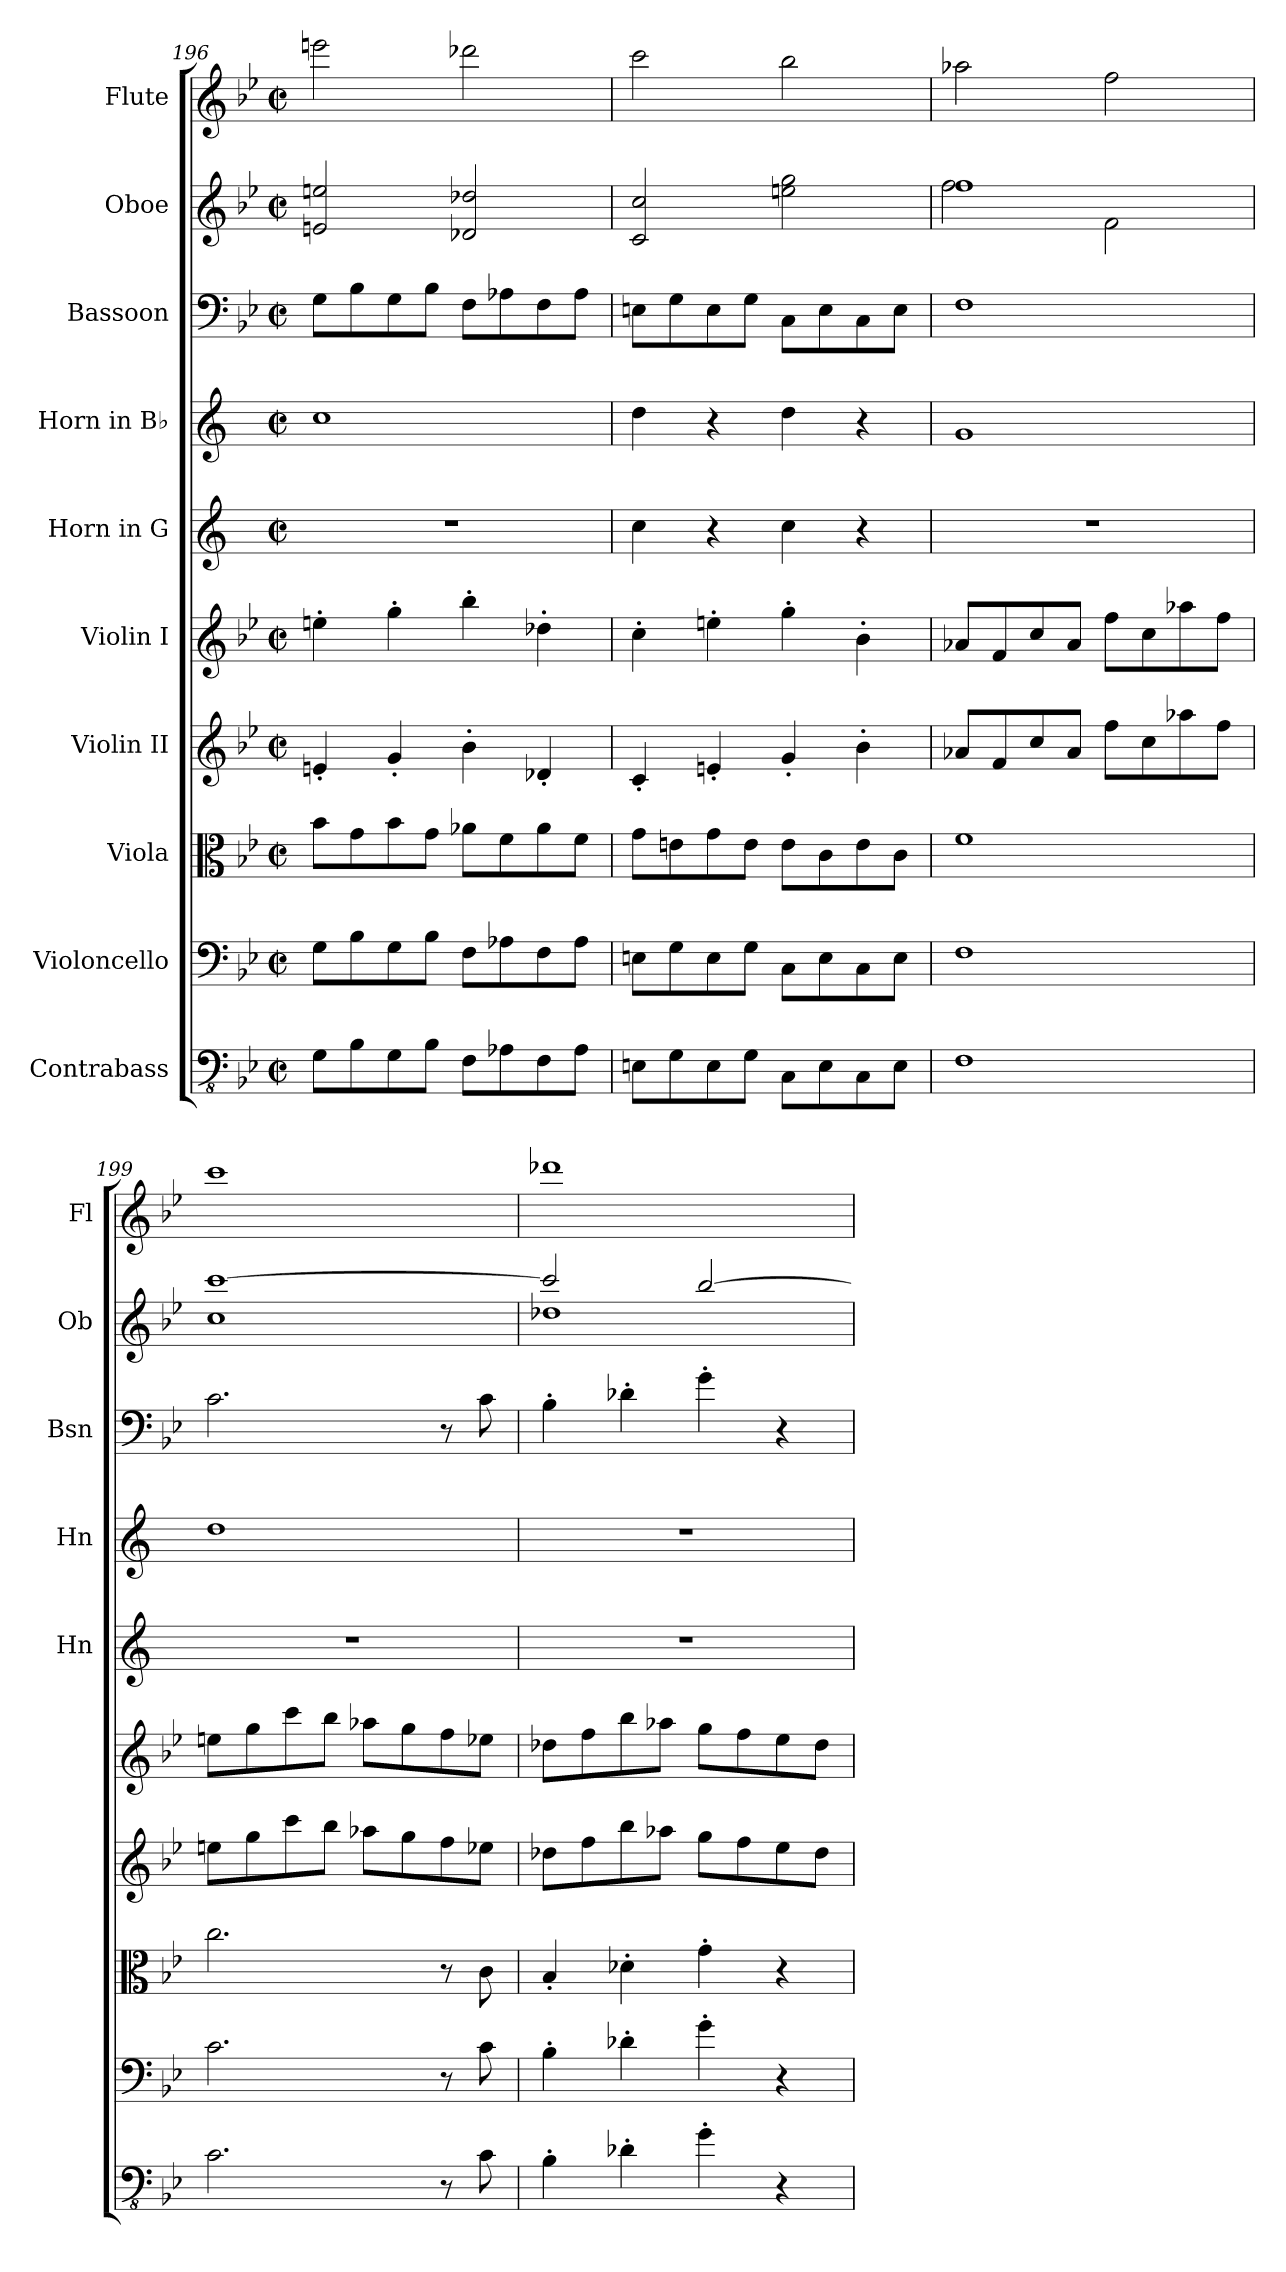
**kern	**kern	**kern	**kern	**kern	**kern	**kern	**kern	**kern	**kern
*part10	*part9	*part8	*part7	*part6	*part5	*part4	*part3	*part2	*part1
*staff10	*staff9	*staff8	*staff7	*staff6	*staff5	*staff4	*staff3	*staff2	*staff1
*I"Contrabass	*I"Violoncello	*I"Viola	*I"Violin II	*I"Violin I	*I"Horn in G	*I"Horn in B♭	*I"Bassoon	*I"Oboe	*I"Flute
*	*	*	*	*	*I'Hn	*I'Hn	*I'Bsn	*I'Ob	*I'Fl
*clefFv4	*clefF4	*clefC3	*clefG2	*clefG2	*clefG2	*clefG2	*clefF4	*clefG2	*clefG2
*	*	*	*	*	*ITrd3c5	*ITrd1c2	*	*	*
*k[b-e-]	*k[b-e-]	*k[b-e-]	*k[b-e-]	*k[b-e-]	*k[f#]	*k[b-e-]	*k[b-e-]	*k[b-e-]	*k[b-e-]
*M2/2	*M2/2	*M2/2	*M2/2	*M2/2	*M2/2	*M2/2	*M2/2	*M2/2	*M2/2
*met(c|)	*met(c|)	*met(c|)	*met(c|)	*met(c|)	*met(c|)	*met(c|)	*met(c|)	*met(c|)	*met(c|)
=196	=196	=196	=196	=196	=196	=196	=196	=196	=196
8GG\L	8G\L	8b-\L	4en'/	4een'\	1r	1b-	8G\L	2en/ 2een/	2eeen\
8BB-\	8B-\	8g\	.	.	.	.	8B-\	.	.
8GG\	8G\	8b-\	4g'/	4gg'\	.	.	8G\	.	.
8BB-\J	8B-\J	8g\J	.	.	.	.	8B-\J	.	.
8FF\L	8F\L	8a-X\L	4b-'\	4bb-'\	.	.	8F\L	2d-X/ 2dd-X/	2ddd-X\
8AA-X\	8A-X\	8f\	.	.	.	.	8A-X\	.	.
8FF\	8F\	8a-\	4d-X'/	4dd-X'\	.	.	8F\	.	.
8AA-\J	8A-\J	8f\J	.	.	.	.	8A-\J	.	.
=197	=197	=197	=197	=197	=197	=197	=197	=197	=197
8EEn\L	8En\L	8g\L	4c'/	4cc'\	4g\	4cc\	8En\L	2c/ 2cc/	2ccc\
8GG\	8G\	8en\	.	.	.	.	8G\	.	.
8EE\	8E\	8g\	4en'/	4een'\	4r	4r	8E\	.	.
8GG\J	8G\J	8e\J	.	.	.	.	8G\J	.	.
8CC\L	8C\L	8e\L	4g'/	4gg'\	4g\	4cc\	8C\L	2een\ 2gg\	2bb-\
8EE\	8E\	8c\	.	.	.	.	8E\	.	.
8CC\	8C\	8e\	4b-'\	4b-'\	4r	4r	8C\	.	.
8EE\J	8E\J	8c\J	.	.	.	.	8E\J	.	.
=198	=198	=198	=198	=198	=198	=198	=198	=198	=198
*	*	*	*	*	*	*	*	*^	*
1FF	1F	1f	8a-X/L	8a-X/L	1r	1f	1F	1ff	2ff\	2aa-X\
.	.	.	8f/	8f/	.	.	.	.	.	.
.	.	.	8cc/	8cc/	.	.	.	.	.	.
.	.	.	8a-/J	8a-/J	.	.	.	.	.	.
.	.	.	8ff\L	8ff\L	.	.	.	.	2f\	2ff\
.	.	.	8cc\	8cc\	.	.	.	.	.	.
.	.	.	8aa-X\	8aa-X\	.	.	.	.	.	.
.	.	.	8ff\J	8ff\J	.	.	.	.	.	.
=199	=199	=199	=199	=199	=199	=199	=199	=199	=199	=199
2.C\	2.c\	2.cc\	8een\L	8een\L	1r	1cc	2.c\	[1ccc	1cc	1ccc
.	.	.	8gg\	8gg\	.	.	.	.	.	.
.	.	.	8ccc\	8ccc\	.	.	.	.	.	.
.	.	.	8bb-\J	8bb-\J	.	.	.	.	.	.
.	.	.	8aa-X\L	8aa-X\L	.	.	.	.	.	.
.	.	.	8gg\	8gg\	.	.	.	.	.	.
8r	8r	8r	8ff\	8ff\	.	.	8r	.	.	.
8C\	8c\	8c\	8ee-X\J	8ee-X\J	.	.	8c\	.	.	.
=200	=200	=200	=200	=200	=200	=200	=200	=200	=200	=200
4BB-'\	4B-'\	4B-'/	8dd-X\L	8dd-X\L	1r	1r	4B-'\	2ccc/]	1dd-X	1ddd-X
.	.	.	8ff\	8ff\	.	.	.	.	.	.
4D-X'\	4d-X'\	4d-X'\	8bb-\	8bb-\	.	.	4d-X'\	.	.	.
.	.	.	8aa-X\J	8aa-X\J	.	.	.	.	.	.
4G'\	4g'\	4g'\	8gg\L	8gg\L	.	.	4g'\	[2bb-/	.	.
.	.	.	8ff\	8ff\	.	.	.	.	.	.
4r	4r	4r	8ee-\	8ee-\	.	.	4r	.	.	.
.	.	.	8dd-\J	8dd-\J	.	.	.	.	.	.
*	*	*	*	*	*	*	*	*v	*v	*
=	=	=	=	=	=	=	=	=	=
*-	*-	*-	*-	*-	*-	*-	*-	*-	*-
